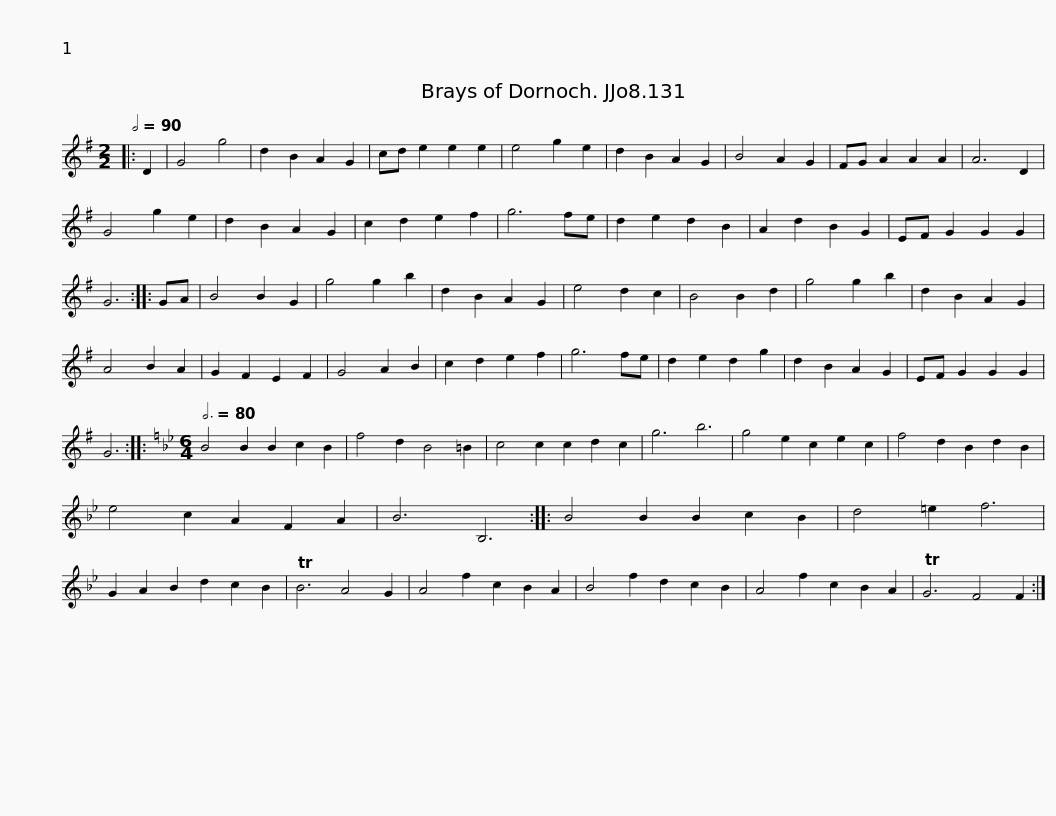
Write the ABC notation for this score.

X:1
L:1/8
Q:1/2=90
M:2/2
I:linebreak $
K:G
V:1 treble
V:1
|: D2 | G4 g4 | d2 B2 A2 G2 | cd e2 e2 e2 | e4 g2 e2 | %5
 d2 B2 A2 G2 | B4 A2 G2 | FG A2 A2 A2 | A6 D2 | G4 g2 e2 | %10
 d2 B2 A2 G2 |$ c2 d2 e2 f2 | g6 fe | d2 e2 d2 B2 | A2 d2 B2 G2 | %15
 EF G2 G2 G2 | G6 :: GA | B4 B2 G2 | g4 g2 b2 | %20
 d2 B2 A2 G2 | e4 d2 c2 |$ B4 B2 d2 | g4 g2 b2 | d2 B2 A2 G2 | %25
 A4 B2 A2 | G2 F2 E2 F2 | G4 A2 B2 | c2 d2 e2 f2 | g6 fe | %30
 d2 e2 d2 g2 | d2 B2 A2 G2 | EF G2 G2 G2 |$ G6 ::[K:Bb][M:6/4][Q:3/4=80] B4 B2 B2 c2 B2 | %35
 f4 d2 B4 =B2 | c4 c2 c2 d2 c2 | g6 b6 | g4 e2 c2 e2 c2 | f4 d2 B2 d2 B2 | %40
 e4 c2 A2 F2 A2 |$ B6 B,6 :: B4 B2 B2 c2 B2 | d4 =e2 f6 | G2 A2 B2 d2 c2 B2 | %45
 TB6 A4 G2 | A4 f2 c2 B2 A2 | B4 f2 d2 c2 B2 | A4 f2 c2 B2 A2 |$ TG6 F4 F2 :| %50
